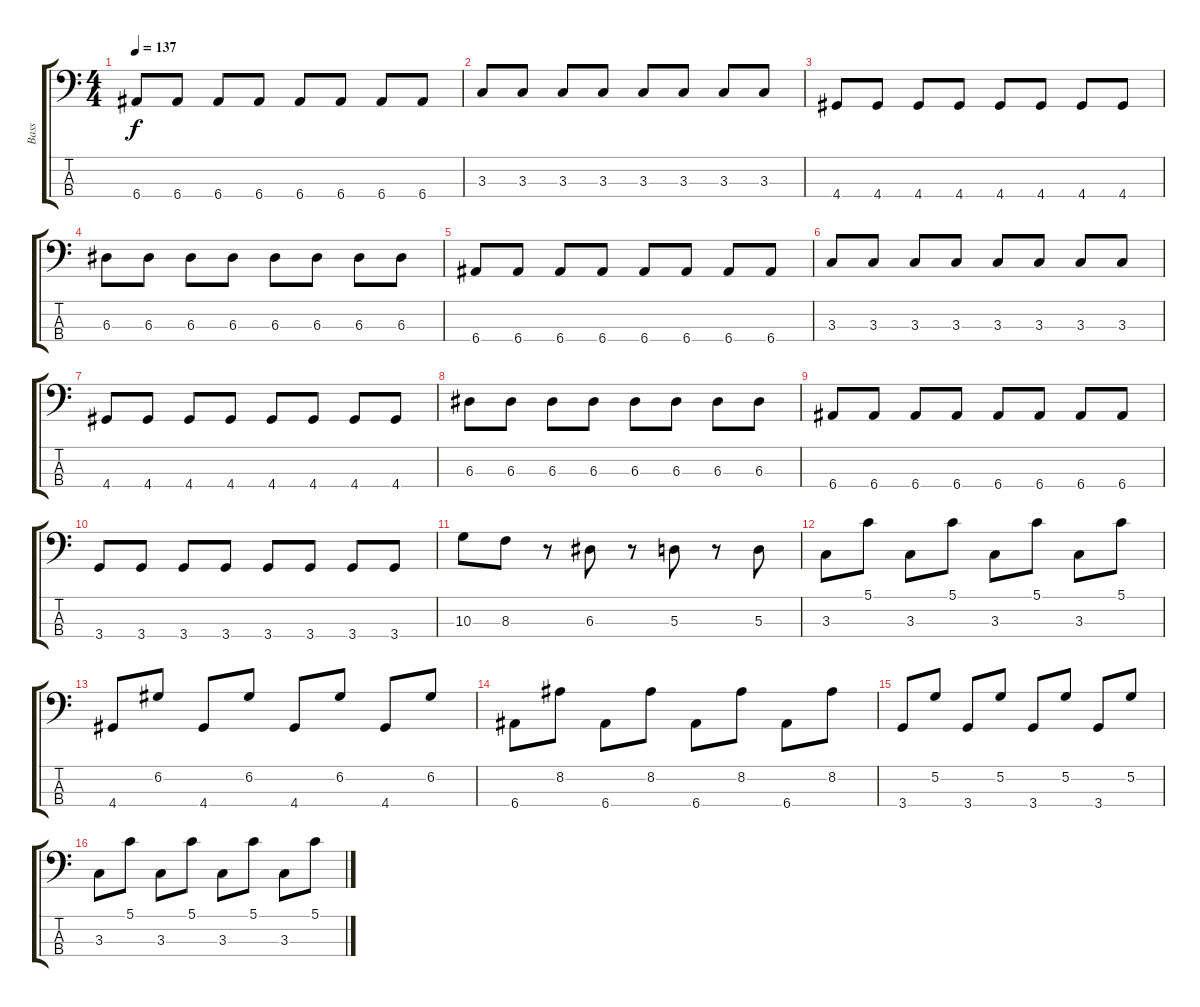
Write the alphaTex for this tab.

\track ("Bass" "Bass") {instrument electricbasspick}
\staff {score tabs}
\tuning (G2 D2 A1 E1) {hide}
\ts (4 4)
\tempo 137
\clef f4
\ks c
6.4.8{dy f} 6.4.8 6.4.8 6.4.8 6.4.8 6.4.8 6.4.8 6.4.8 |
3.3.8 3.3.8 3.3.8 3.3.8 3.3.8 3.3.8 3.3.8 3.3.8 |
4.4.8 4.4.8 4.4.8 4.4.8 4.4.8 4.4.8 4.4.8 4.4.8 |
6.3.8 6.3.8 6.3.8 6.3.8 6.3.8 6.3.8 6.3.8 6.3.8 |
6.4.8 6.4.8 6.4.8 6.4.8 6.4.8 6.4.8 6.4.8 6.4.8 |
3.3.8 3.3.8 3.3.8 3.3.8 3.3.8 3.3.8 3.3.8 3.3.8 |
4.4.8 4.4.8 4.4.8 4.4.8 4.4.8 4.4.8 4.4.8 4.4.8 |
6.3.8 6.3.8 6.3.8 6.3.8 6.3.8 6.3.8 6.3.8 6.3.8 |
6.4.8 6.4.8 6.4.8 6.4.8 6.4.8 6.4.8 6.4.8 6.4.8 |
3.4.8 3.4.8 3.4.8 3.4.8 3.4.8 3.4.8 3.4.8 3.4.8 |
10.3.8 8.3.8 r.8 6.3.8 r.8 5.3.8 r.8 5.3.8 |
3.3.8 5.1.8 3.3.8 5.1.8 3.3.8 5.1.8 3.3.8 5.1.8 |
4.4.8 6.2.8 4.4.8 6.2.8 4.4.8 6.2.8 4.4.8 6.2.8 |
6.4.8 8.2.8 6.4.8 8.2.8 6.4.8 8.2.8 6.4.8 8.2.8 |
3.4.8 5.2.8 3.4.8 5.2.8 3.4.8 5.2.8 3.4.8 5.2.8 |
3.3.8 5.1.8 3.3.8 5.1.8 3.3.8 5.1.8 3.3.8 5.1.8
